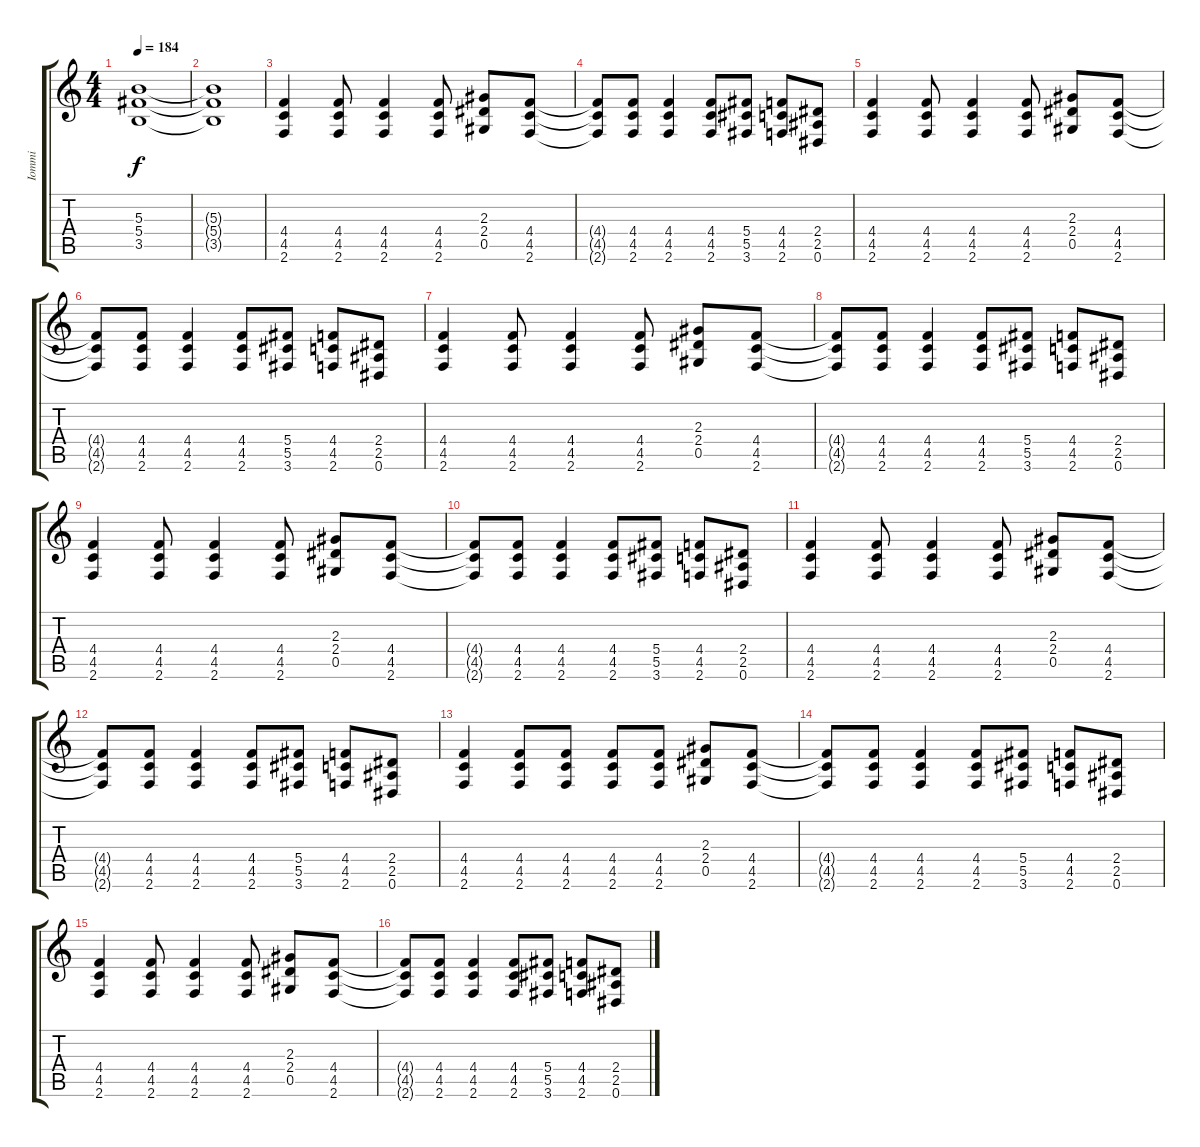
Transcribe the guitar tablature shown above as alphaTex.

\track ("Iommi" "Iommi") {instrument distortionguitar}
\staff {score tabs}
\tuning (Eb4 Bb3 Gb3 Db3 Ab2 Eb2) {hide}
\ts (4 4)
\tempo 184
\clef g2
\ks c
(5.3{t} 5.4{t} 3.5{t}).1{dy f} |
(5.3{t} 5.4{t} 3.5{t}).1 |
(4.4 4.5 2.6).4 (4.4 4.5 2.6).8 (4.4 4.5 2.6).4 (4.4 4.5 2.6).8 (2.3 2.4 0.5).8 (4.4 4.5 2.6).8 |
(4.4{t} 4.5{t} 2.6{t}).8 (4.4 4.5 2.6).8 (4.4 4.5 2.6).4 (4.4 4.5 2.6).8 (5.4 5.5 3.6).8 (4.4 4.5 2.6).8 (2.4 2.5 0.6).8 |
(4.4 4.5 2.6).4 (4.4 4.5 2.6).8 (4.4 4.5 2.6).4 (4.4 4.5 2.6).8 (2.3 2.4 0.5).8 (4.4 4.5 2.6).8 |
(4.4{t} 4.5{t} 2.6{t}).8 (4.4 4.5 2.6).8 (4.4 4.5 2.6).4 (4.4 4.5 2.6).8 (5.4 5.5 3.6).8 (4.4 4.5 2.6).8 (2.4 2.5 0.6).8 |
(4.4 4.5 2.6).4 (4.4 4.5 2.6).8 (4.4 4.5 2.6).4 (4.4 4.5 2.6).8 (2.3 2.4 0.5).8 (4.4 4.5 2.6).8 |
(4.4{t} 4.5{t} 2.6{t}).8 (4.4 4.5 2.6).8 (4.4 4.5 2.6).4 (4.4 4.5 2.6).8 (5.4 5.5 3.6).8 (4.4 4.5 2.6).8 (2.4 2.5 0.6).8 |
(4.4 4.5 2.6).4 (4.4 4.5 2.6).8 (4.4 4.5 2.6).4 (4.4 4.5 2.6).8 (2.3 2.4 0.5).8 (4.4 4.5 2.6).8 |
(4.4{t} 4.5{t} 2.6{t}).8 (4.4 4.5 2.6).8 (4.4 4.5 2.6).4 (4.4 4.5 2.6).8 (5.4 5.5 3.6).8 (4.4 4.5 2.6).8 (2.4 2.5 0.6).8 |
(4.4 4.5 2.6).4 (4.4 4.5 2.6).8 (4.4 4.5 2.6).4 (4.4 4.5 2.6).8 (2.3 2.4 0.5).8 (4.4 4.5 2.6).8 |
(4.4{t} 4.5{t} 2.6{t}).8 (4.4 4.5 2.6).8 (4.4 4.5 2.6).4 (4.4 4.5 2.6).8 (5.4 5.5 3.6).8 (4.4 4.5 2.6).8 (2.4 2.5 0.6).8 |
(4.4 4.5 2.6).4 (4.4 4.5 2.6).8 (4.4 4.5 2.6).8 (4.4 4.5 2.6).8 (4.4 4.5 2.6).8 (2.3 2.4 0.5).8 (4.4 4.5 2.6).8 |
(4.4{t} 4.5{t} 2.6{t}).8 (4.4 4.5 2.6).8 (4.4 4.5 2.6).4 (4.4 4.5 2.6).8 (5.4 5.5 3.6).8 (4.4 4.5 2.6).8 (2.4 2.5 0.6).8 |
(4.4 4.5 2.6).4 (4.4 4.5 2.6).8 (4.4 4.5 2.6).4 (4.4 4.5 2.6).8 (2.3 2.4 0.5).8 (4.4 4.5 2.6).8 |
(4.4{t} 4.5{t} 2.6{t}).8 (4.4 4.5 2.6).8 (4.4 4.5 2.6).4 (4.4 4.5 2.6).8 (5.4 5.5 3.6).8 (4.4 4.5 2.6).8 (2.4 2.5 0.6).8
